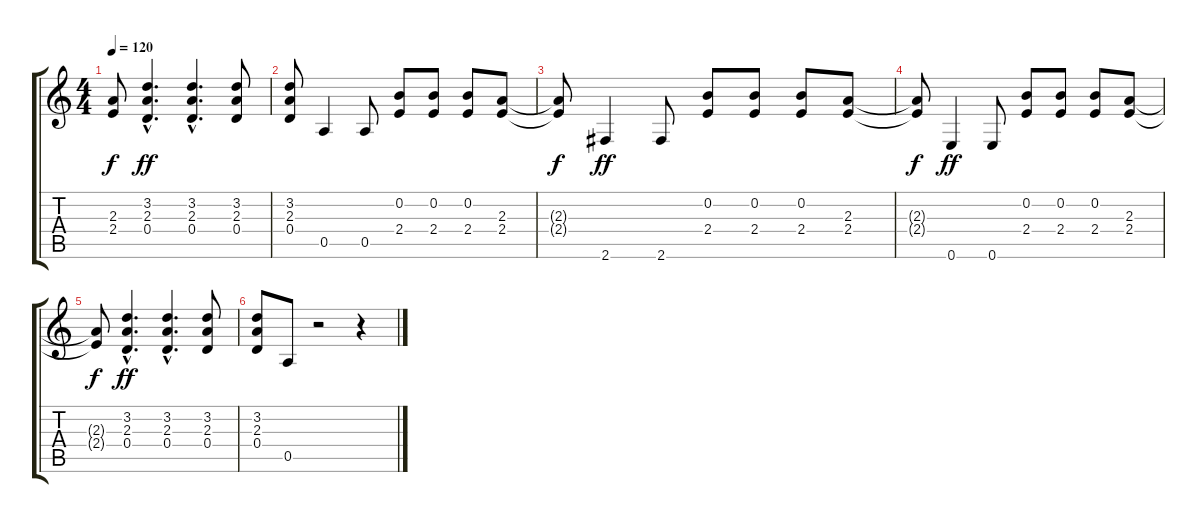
\track "" {instrument distortionguitar}
\staff {score tabs}
\tuning (E4 B3 G3 D3 A2 E2) {hide}
\ts (4 4)
\tempo 120
\clef g2
\ks c
(2.3{t} 2.4{t}).8{dy f} (3.2{hac} 2.3{hac} 0.4{hac}).4{d dy ff} (3.2{hac} 2.3{hac} 0.4{hac}).4{d} (3.2 2.3 0.4).8 |
(3.2 2.3 0.4).8 0.5.4 0.5.8 (0.2 2.4).8 (0.2 2.4).8 (0.2 2.4).8 (2.3 2.4).8 |
(2.3{t} 2.4{t}).8{dy f} 2.6.4{dy ff} 2.6.8 (0.2 2.4).8 (0.2 2.4).8 (0.2 2.4).8 (2.3 2.4).8 |
(2.3{t} 2.4{t}).8{dy f} 0.6.4{dy ff} 0.6.8 (0.2 2.4).8 (0.2 2.4).8 (0.2 2.4).8 (2.3 2.4).8 |
(2.3{t} 2.4{t}).8{dy f} (3.2{hac} 2.3{hac} 0.4{hac}).4{d dy ff} (3.2{hac} 2.3{hac} 0.4{hac}).4{d} (3.2 2.3 0.4).8 |
(3.2 2.3 0.4).8 0.5.8 r.2 r.4
